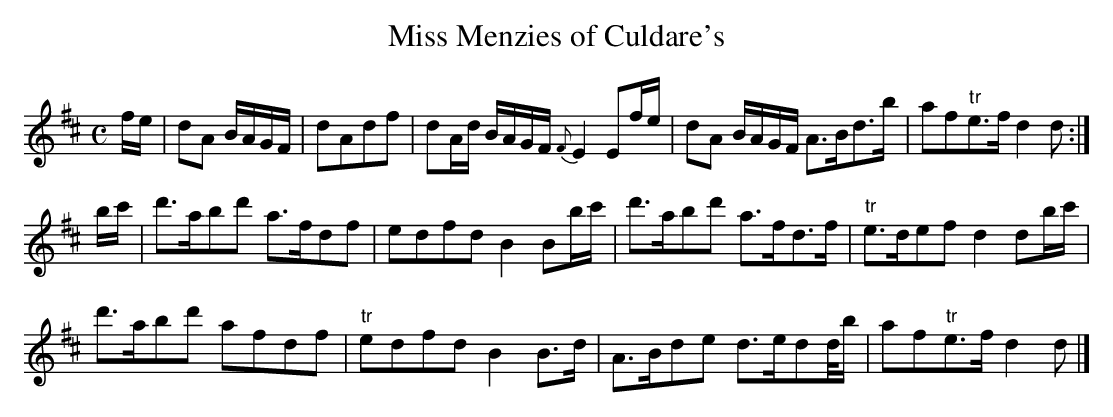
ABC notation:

X:1
T:Miss Menzies of Culdare's
M:C
K:D major
f/e/|\
dA B/A/G/F/| dAdf| dA/d/ B/A/G/F/ {F}E2Ef/e/| \
dA B/A/G/F/ A>Bd>b| af"tr"e>f d2d:|
b/c'/|\
d'>abd' a>fdf| edfd B2Bb/c'/| d'>abd' a>fd>f| "tr"e>def d2db/c'/|
d'>abd' afdf| "tr"edfd B2B>d| A>Bde d>edd//b/| af"tr"e>f d2d|]
